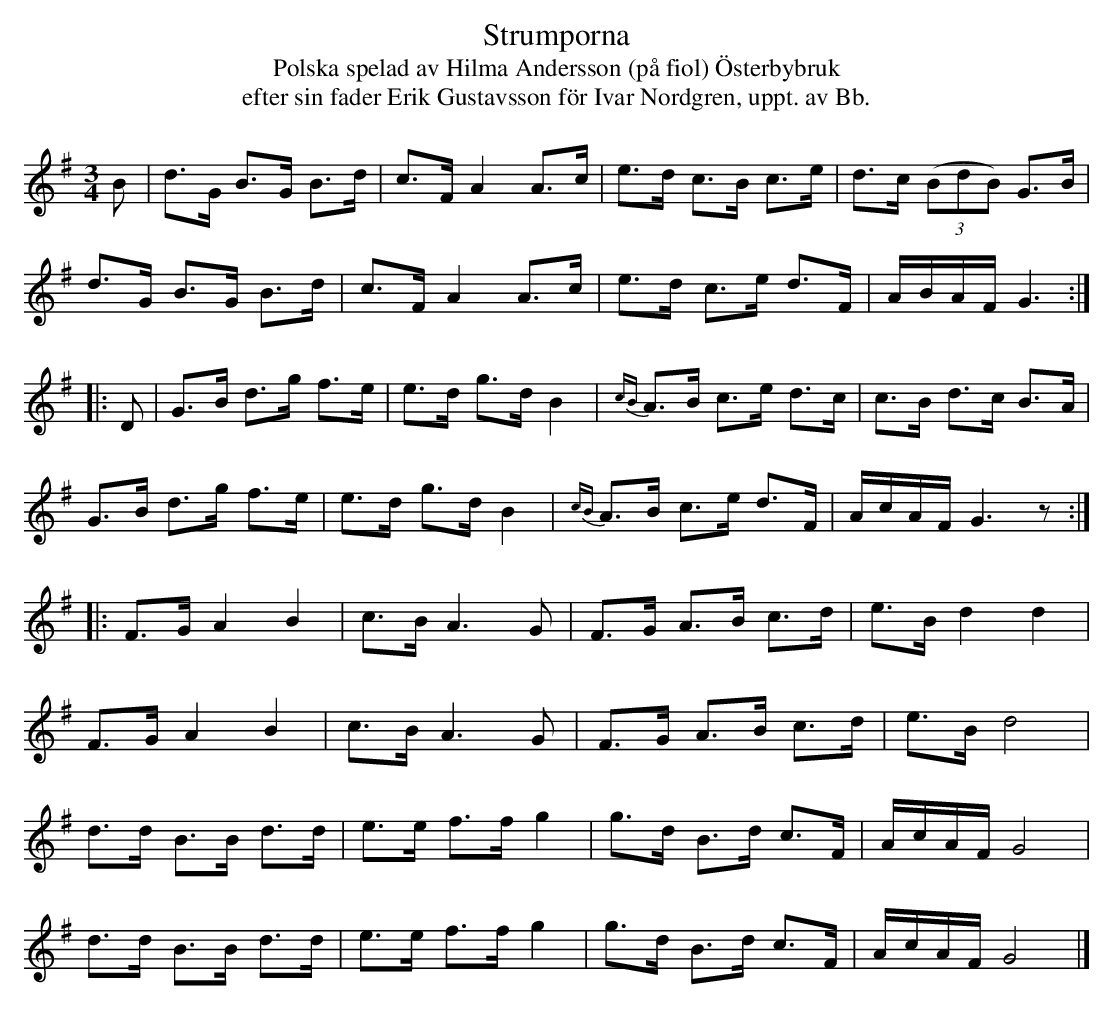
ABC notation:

X:1
T:Strumporna
T:Polska spelad av Hilma Andersson (på fiol) Österbybruk
T:efter sin fader Erik Gustavsson för Ivar Nordgren, uppt. av Bb.
M:3/4
L:1/8
K:G
B | d>G B>G B>d | c>F A2 A>c | e>d c>B c>e | d>c ((3BdB) G>B |
    d>G B>G B>d | c>F A2 A>c | e>d c>e d>F | A/B/A/F/ G3 ::
D | G>B d>g f>e | e>d g>d B2 | {cB}A>B c>e d>c | c>B d>c B>A |
    G>B d>g f>e | e>d g>d B2 | {cB}A>B c>e d>F | A/c/A/F/ G3 z ::
    F>G A2 B2 | c>B A3 G | F>G A>B c>d | e>B d2 d2 |
    F>G A2 B2 | c>B A3 G | F>G A>B c>d | e>B d4 |
    d>d B>B d>d | e>e f>f g2 | g>d B>d c>F | A/c/A/F/ G4 |
    d>d B>B d>d | e>e f>f g2 | g>d B>d c>F | A/c/A/F/ G4 |]
